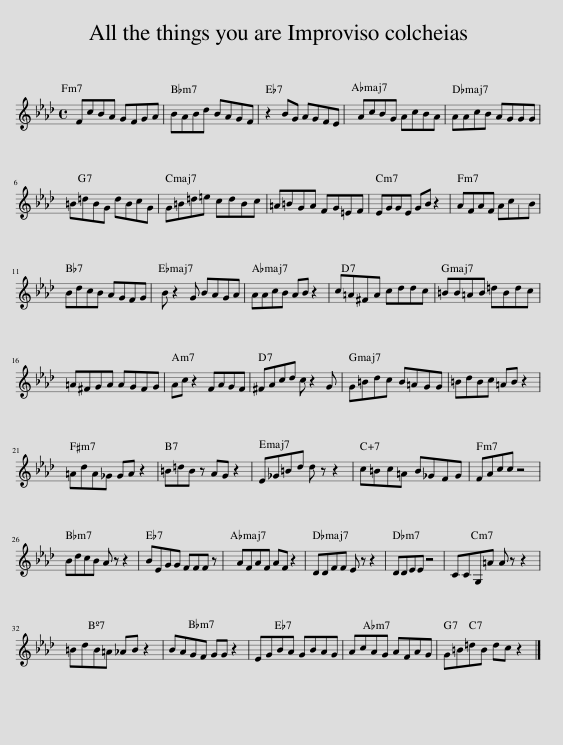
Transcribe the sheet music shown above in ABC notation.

X:1
L:1/8
M:4/4
I:linebreak $
K:Ab
V:1 treble
V:1
 FcBA GFGA | BABd BAGF | z2 BG AGFE | AcBG AcBA | AAcB AGGG |$ %5
 =B=dBG dBcG | G=B=d=e cdBc | =A=BGA FG=EF | EGGE GB z2 | AFAF AcxB |$ %10
 BdcB AGFG | B z2 G BAGA | AAcB AB z2 | c=A^FA cddc | =BB=AB =dBdc |$ %15
 =A^FGA AGFG | Ac z2 FAGF | ^FAcd c z2 G | G=Bdc B=AGG | =BdBc =AB z2 |$ %20
 =AdA_G GA z2 | =B=dB z AG z2 | E_G=Bd d z z2 | c=Bc=A B_GFG | FAcc z4 |$ %25
 BdcB A z z2 | BEGG FFF z | AFAF AF z2 | DDFF E z z2 | DDEE z4 | %30
 CCG,=A A z z2 |$ =BdB=A _AB z2 | BAGF GG z2 | EGBA GBAG | AcAG AFAG | %35
 G=B=dB dc z2 |] %36
